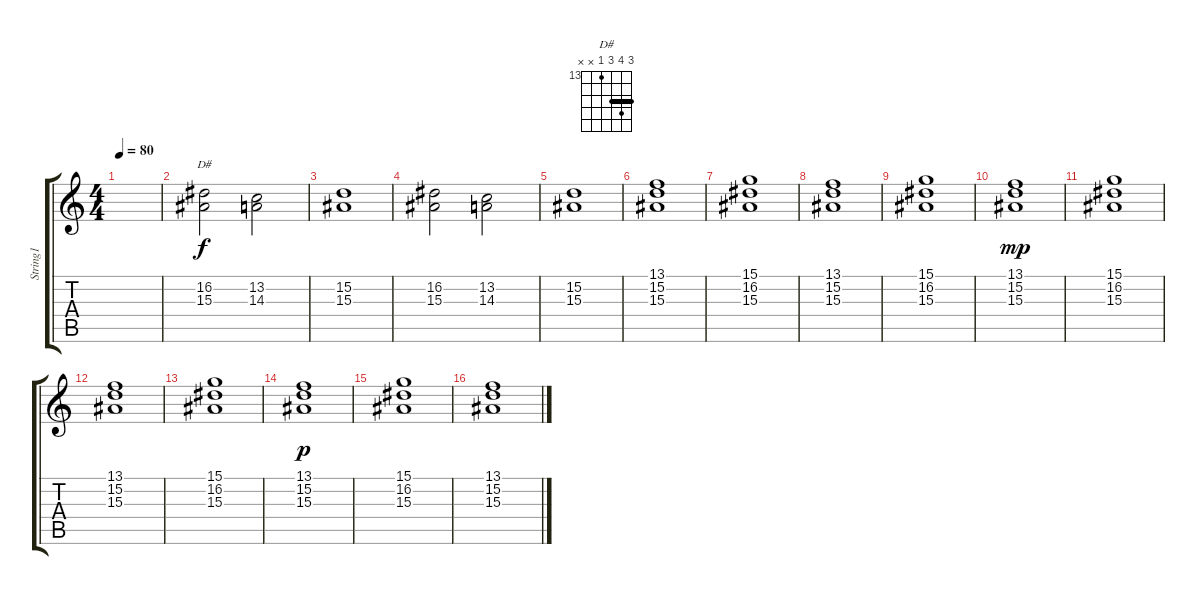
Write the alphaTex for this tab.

\track ("String1" "String1") {instrument stringensemble1}
\staff {score tabs}
\tuning (E4 B3 G3 D3 A2 E2) {hide}
\chord ("D#" 15 16 15 13 x x) {firstfret 13 barre 15}
\ts (4 4)
\tempo 80
\clef g2
\ks c
|
(16.2 15.3).2{ch "D#"} (13.2 14.3).2 |
(15.2 15.3).1 |
(16.2 15.3).2 (13.2 14.3).2 |
(15.2 15.3).1 |
(13.1 15.2 15.3).1 |
(15.1 16.2 15.3).1 |
(13.1 15.2 15.3).1 |
(15.1 16.2 15.3).1 |
(13.1 15.2 15.3).1{dy mp} |
(15.1 16.2 15.3).1 |
(13.1 15.2 15.3).1 |
(15.1 16.2 15.3).1 |
(13.1 15.2 15.3).1{dy p} |
(15.1 16.2 15.3).1 |
(13.1 15.2 15.3).1
